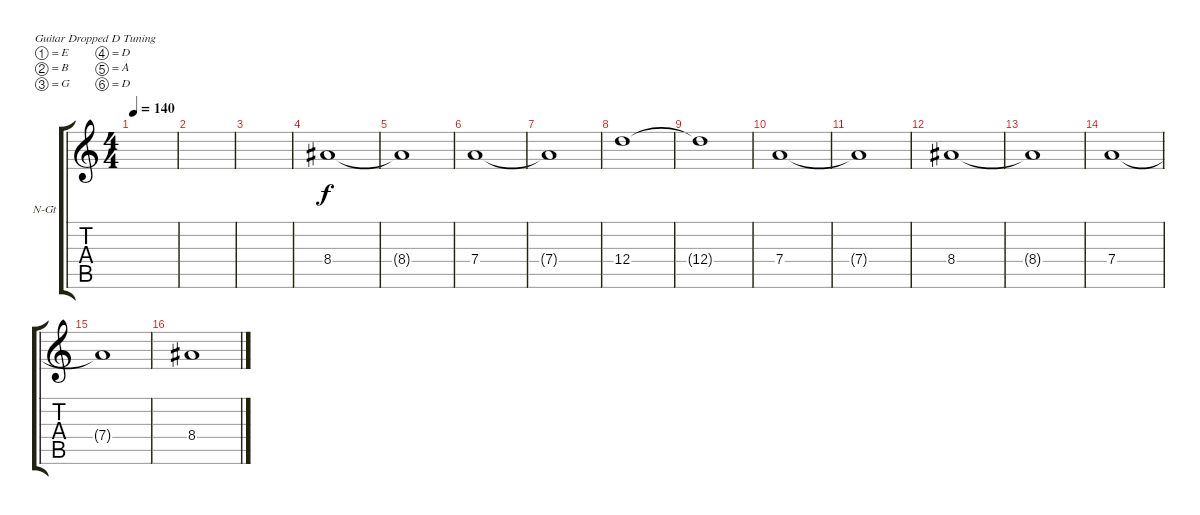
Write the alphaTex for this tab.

\defaultSystemsLayout 4
\bracketExtendMode groupsimilarinstruments
\firstSystemTrackNameOrientation horizontal
\otherSystemsTrackNameOrientation horizontal
\track ("Effects" "N-Gt") {instrument acousticguitarnylon}
\staff {score tabs}
\tuning (E4 B3 G3 D3 A2 D2)
\ts (4 4)
\tempo 140
\clef g2
\ks c
|
|
|
8.4.1 |
8.4{t}.1 |
7.4.1 |
7.4{t}.1 |
12.4.1 |
12.4{t}.1 |
7.4.1 |
7.4{t}.1 |
8.4.1 |
8.4{t}.1 |
7.4.1 |
7.4{t}.1 |
8.4.1
